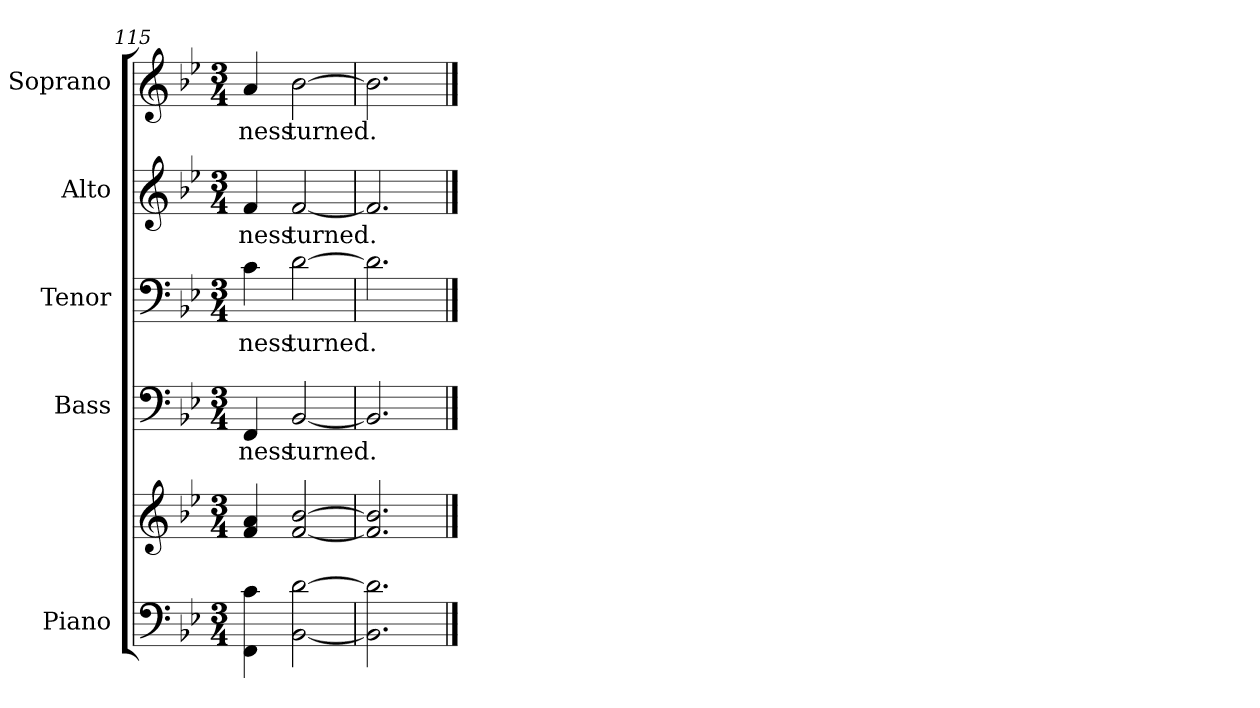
**kern	**kern	**kern	**text	**kern	**text	**kern	**text	**kern	**text
*part5	*part5	*part4	*part4	*part3	*part3	*part2	*part2	*part1	*part1
*staff6	*staff5	*staff4	*staff4	*staff3	*staff3	*staff2	*staff2	*staff1	*staff1
*I"Piano	*	*I"Bass	*	*I"Tenor	*	*I"Alto	*	*I"Soprano	*
*I'Pno.	*	*I'B.	*	*I'T.	*	*I'A.	*	*I'S.	*
*clefF4	*clefG2	*clefF4	*	*clefF4	*	*clefG2	*	*clefG2	*
*k[b-e-]	*k[b-e-]	*k[b-e-]	*	*k[b-e-]	*	*k[b-e-]	*	*k[b-e-]	*
*B-:	*B-:	*B-:	*	*B-:	*	*B-:	*	*B-:	*
*M3/4	*M3/4	*M3/4	*	*M3/4	*	*M3/4	*	*M3/4	*
=115	=115	=115	=115	=115	=115	=115	=115	=115	=115
!	!	!	!LO:LY:b:color=#000000	!	!	!	!	!	!
!	!	!	!	!	!LO:LY:b:color=#000000	!	!	!	!
!	!	!	!	!	!	!	!LO:LY:b:color=#000000	!	!
!	!	!	!	!	!	!	!	!	!LO:LY:b:color=#000000
4FFi\ 4ci	4fi/ 4ai	4FFi/	ness	4ci\	ness	4fi/	ness	4ai/	ness
!	!	!	!LO:LY:b:color=#000000	!	!	!	!	!	!
!	!	!	!	!	!LO:LY:b:color=#000000	!	!	!	!
!	!	!	!	!	!	!	!LO:LY:b:color=#000000	!	!
!	!	!	!	!	!	!	!	!	!LO:LY:b:color=#000000
[<2BB-i\ [>2di	[<2fi/ [>2b-i	[<2BB-i/	turned.	[>2di\	turned.	[<2fi/	turned.	[>2b-i\	turned.
=116	=116	=116	=116	=116	=116	=116	=116	=116	=116
2.BB-i\] 2.di]	2.fi/] 2.b-i]	2.BB-i/]	.	2.di\]	.	2.fi/]	.	2.b-i\]	.
==	==	==	==	==	==	==	==	==	==
*-	*-	*-	*-	*-	*-	*-	*-	*-	*-
